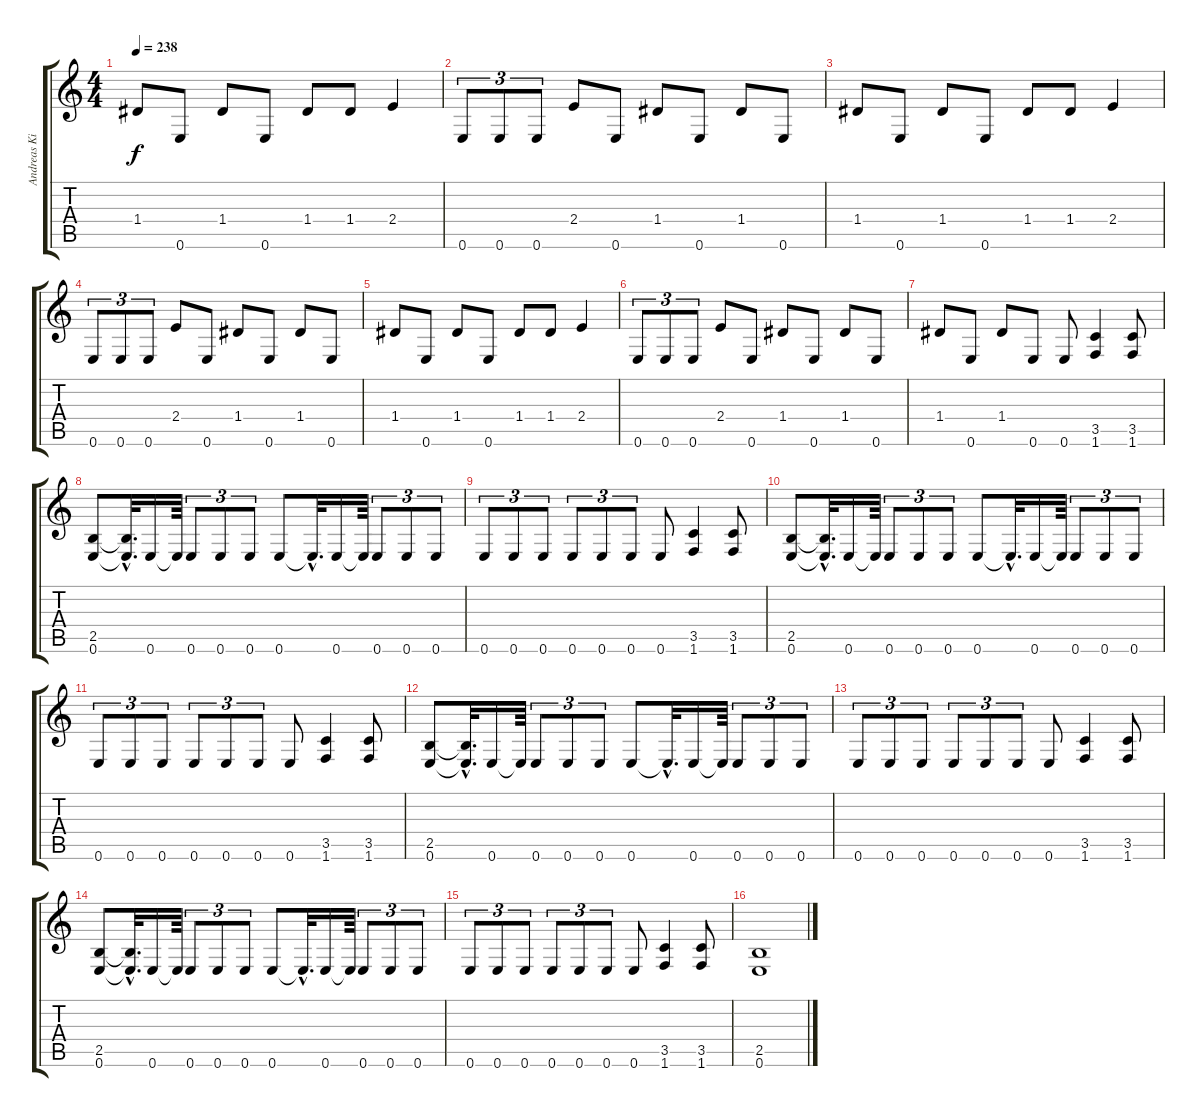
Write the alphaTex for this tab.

\track ("Andreas Kisser" "Andreas Ki") {instrument distortionguitar}
\staff {score tabs}
\tuning (E4 B3 G3 D3 A2 E2) {hide}
\ts (4 4)
\tempo 238
\clef g2
\ks c
1.4.8{dy f} 0.6.8 1.4.8 0.6.8 1.4.8 1.4.8 2.4.4 |
0.6.8{tu (3 2)} 0.6.8{tu (3 2)} 0.6.8{tu (3 2)} 2.4.8 0.6.8 1.4.8 0.6.8 1.4.8 0.6.8 |
1.4.8 0.6.8 1.4.8 0.6.8 1.4.8 1.4.8 2.4.4 |
0.6.8{tu (3 2)} 0.6.8{tu (3 2)} 0.6.8{tu (3 2)} 2.4.8 0.6.8 1.4.8 0.6.8 1.4.8 0.6.8 |
1.4.8 0.6.8 1.4.8 0.6.8 1.4.8 1.4.8 2.4.4 |
0.6.8{tu (3 2)} 0.6.8{tu (3 2)} 0.6.8{tu (3 2)} 2.4.8 0.6.8 1.4.8 0.6.8 1.4.8 0.6.8 |
1.4.8 0.6.8 1.4.8 0.6.8 0.6.8 (3.5 1.6).4 (3.5 1.6).8 |
(2.5 0.6).8 (2.5{hac t} 0.6{hac t}).32{d} 0.6.16 0.6{t}.64 0.6.8{tu (3 2)} 0.6.8{tu (3 2)} 0.6.8{tu (3 2)} 0.6.8 0.6{hac t}.32{d} 0.6.16 0.6{t}.64 0.6.8{tu (3 2)} 0.6.8{tu (3 2)} 0.6.8{tu (3 2)} |
0.6.8{tu (3 2)} 0.6.8{tu (3 2)} 0.6.8{tu (3 2)} 0.6.8{tu (3 2)} 0.6.8{tu (3 2)} 0.6.8{tu (3 2)} 0.6.8 (3.5 1.6).4 (3.5 1.6).8 |
(2.5 0.6).8 (2.5{hac t} 0.6{hac t}).32{d} 0.6.16 0.6{t}.64 0.6.8{tu (3 2)} 0.6.8{tu (3 2)} 0.6.8{tu (3 2)} 0.6.8 0.6{hac t}.32{d} 0.6.16 0.6{t}.64 0.6.8{tu (3 2)} 0.6.8{tu (3 2)} 0.6.8{tu (3 2)} |
0.6.8{tu (3 2)} 0.6.8{tu (3 2)} 0.6.8{tu (3 2)} 0.6.8{tu (3 2)} 0.6.8{tu (3 2)} 0.6.8{tu (3 2)} 0.6.8 (3.5 1.6).4 (3.5 1.6).8 |
(2.5 0.6).8 (2.5{hac t} 0.6{hac t}).32{d} 0.6.16 0.6{t}.64 0.6.8{tu (3 2)} 0.6.8{tu (3 2)} 0.6.8{tu (3 2)} 0.6.8 0.6{hac t}.32{d} 0.6.16 0.6{t}.64 0.6.8{tu (3 2)} 0.6.8{tu (3 2)} 0.6.8{tu (3 2)} |
0.6.8{tu (3 2)} 0.6.8{tu (3 2)} 0.6.8{tu (3 2)} 0.6.8{tu (3 2)} 0.6.8{tu (3 2)} 0.6.8{tu (3 2)} 0.6.8 (3.5 1.6).4 (3.5 1.6).8 |
(2.5 0.6).8 (2.5{hac t} 0.6{hac t}).32{d} 0.6.16 0.6{t}.64 0.6.8{tu (3 2)} 0.6.8{tu (3 2)} 0.6.8{tu (3 2)} 0.6.8 0.6{hac t}.32{d} 0.6.16 0.6{t}.64 0.6.8{tu (3 2)} 0.6.8{tu (3 2)} 0.6.8{tu (3 2)} |
0.6.8{tu (3 2)} 0.6.8{tu (3 2)} 0.6.8{tu (3 2)} 0.6.8{tu (3 2)} 0.6.8{tu (3 2)} 0.6.8{tu (3 2)} 0.6.8 (3.5 1.6).4 (3.5 1.6).8 |
(2.5 0.6).1
